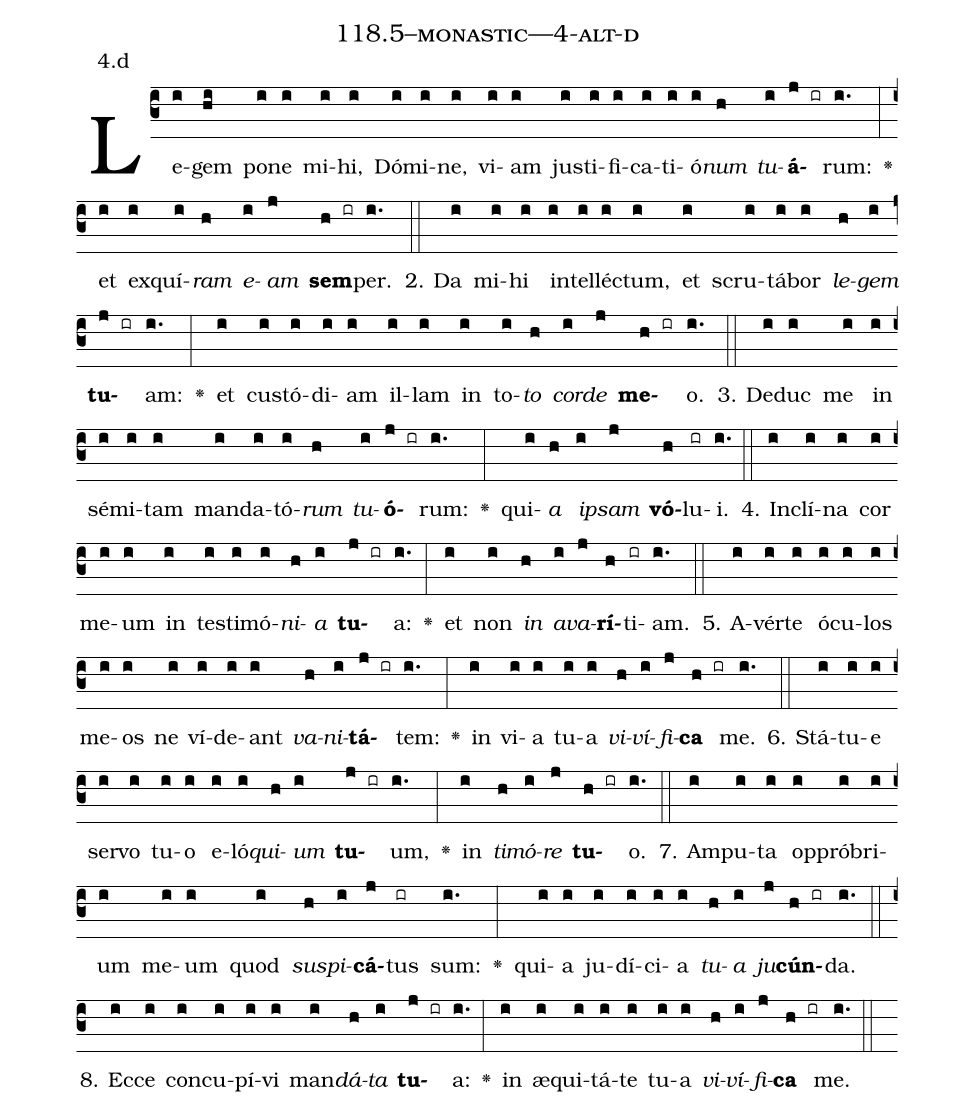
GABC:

name: 118.5--monastic---4-alt-d;
annotation: 4.d;
%%
(c3)Le(i)gem(hi) po(i)ne(i) mi(i)hi,(i) Dó(i)mi(i)ne,(i) vi(i)am(i) jus(i)ti(i)fi(i)ca(i)ti(i)ó(i)<i>num</i>(h) <i>tu</i>(i)<b>á</b>(j ir)rum:(i.) <v>\greheightstar</v>(:) et(i) ex(i)quí(i)<i>ram</i>(h) <i>e</i>(i)<i>am</i>(j) <b>sem</b>(h ir)per.(i.) (::)
2. Da(i) mi(i)hi(i) in(i)tel(i)léc(i)tum,(i) et(i) scru(i)tá(i)bor(i) <i>le</i>(h)<i>gem</i>(i) <b>tu</b>(j ir)am:(i.) <v>\greheightstar</v>(:) et(i) cus(i)tó(i)di(i)am(i) il(i)lam(i) in(i) to(i)<i>to</i>(h) <i>cor</i>(i)<i>de</i>(j) <b>me</b>(h ir)o.(i.) (::)
3. De(i)duc(i) me(i) in(i) sé(i)mi(i)tam(i) man(i)da(i)tó(i)<i>rum</i>(h) <i>tu</i>(i)<b>ó</b>(j ir)rum:(i.) <v>\greheightstar</v>(:) qui(i)<i>a</i>(h) <i>ip</i>(i)<i>sam</i>(j) <b>vó</b>(h)lu(ir)i.(i.) (::)
4. In(i)clí(i)na(i) cor(i) me(i)um(i) in(i) tes(i)ti(i)mó(i)<i>ni</i>(h)<i>a</i>(i) <b>tu</b>(j ir)a:(i.) <v>\greheightstar</v>(:) et(i) non(i) <i>in</i>(h) <i>a</i>(i)<i>va</i>(j)<b>rí</b>(h)ti(ir)am.(i.) (::)
5. A(i)vér(i)te(i) ó(i)cu(i)los(i) me(i)os(i) ne(i) ví(i)de(i)ant(i) <i>va</i>(h)<i>ni</i>(i)<b>tá</b>(j ir)tem:(i.) <v>\greheightstar</v>(:) in(i) vi(i)a(i) tu(i)a(i) <i>vi</i>(h)<i>ví</i>(i)<i>fi</i>(j)<b>ca</b>(h ir) me.(i.) (::)
6. Stá(i)tu(i)e(i) ser(i)vo(i) tu(i)o(i) e(i)ló(i)<i>qui</i>(h)<i>um</i>(i) <b>tu</b>(j ir)um,(i.) <v>\greheightstar</v>(:) in(i) <i>ti</i>(h)<i>mó</i>(i)<i>re</i>(j) <b>tu</b>(h ir)o.(i.) (::)
7. Am(i)pu(i)ta(i) op(i)pró(i)bri(i)um(i) me(i)um(i) quod(i) <i>su</i>(h)<i>spi</i>(i)<b>cá</b>(j)tus(ir) sum:(i.) <v>\greheightstar</v>(:) qui(i)a(i) ju(i)dí(i)ci(i)a(i) <i>tu</i>(h)<i>a</i>(i) <i>ju</i>(j)<b>cún</b>(h ir)da.(i.) (::)
8. Ec(i)ce(i) con(i)cu(i)pí(i)vi(i) man(i)<i>dá</i>(h)<i>ta</i>(i) <b>tu</b>(j ir)a:(i.) <v>\greheightstar</v>(:) in(i) æ(i)qui(i)tá(i)te(i) tu(i)a(i) <i>vi</i>(h)<i>ví</i>(i)<i>fi</i>(j)<b>ca</b>(h ir) me.(i.) (::)
